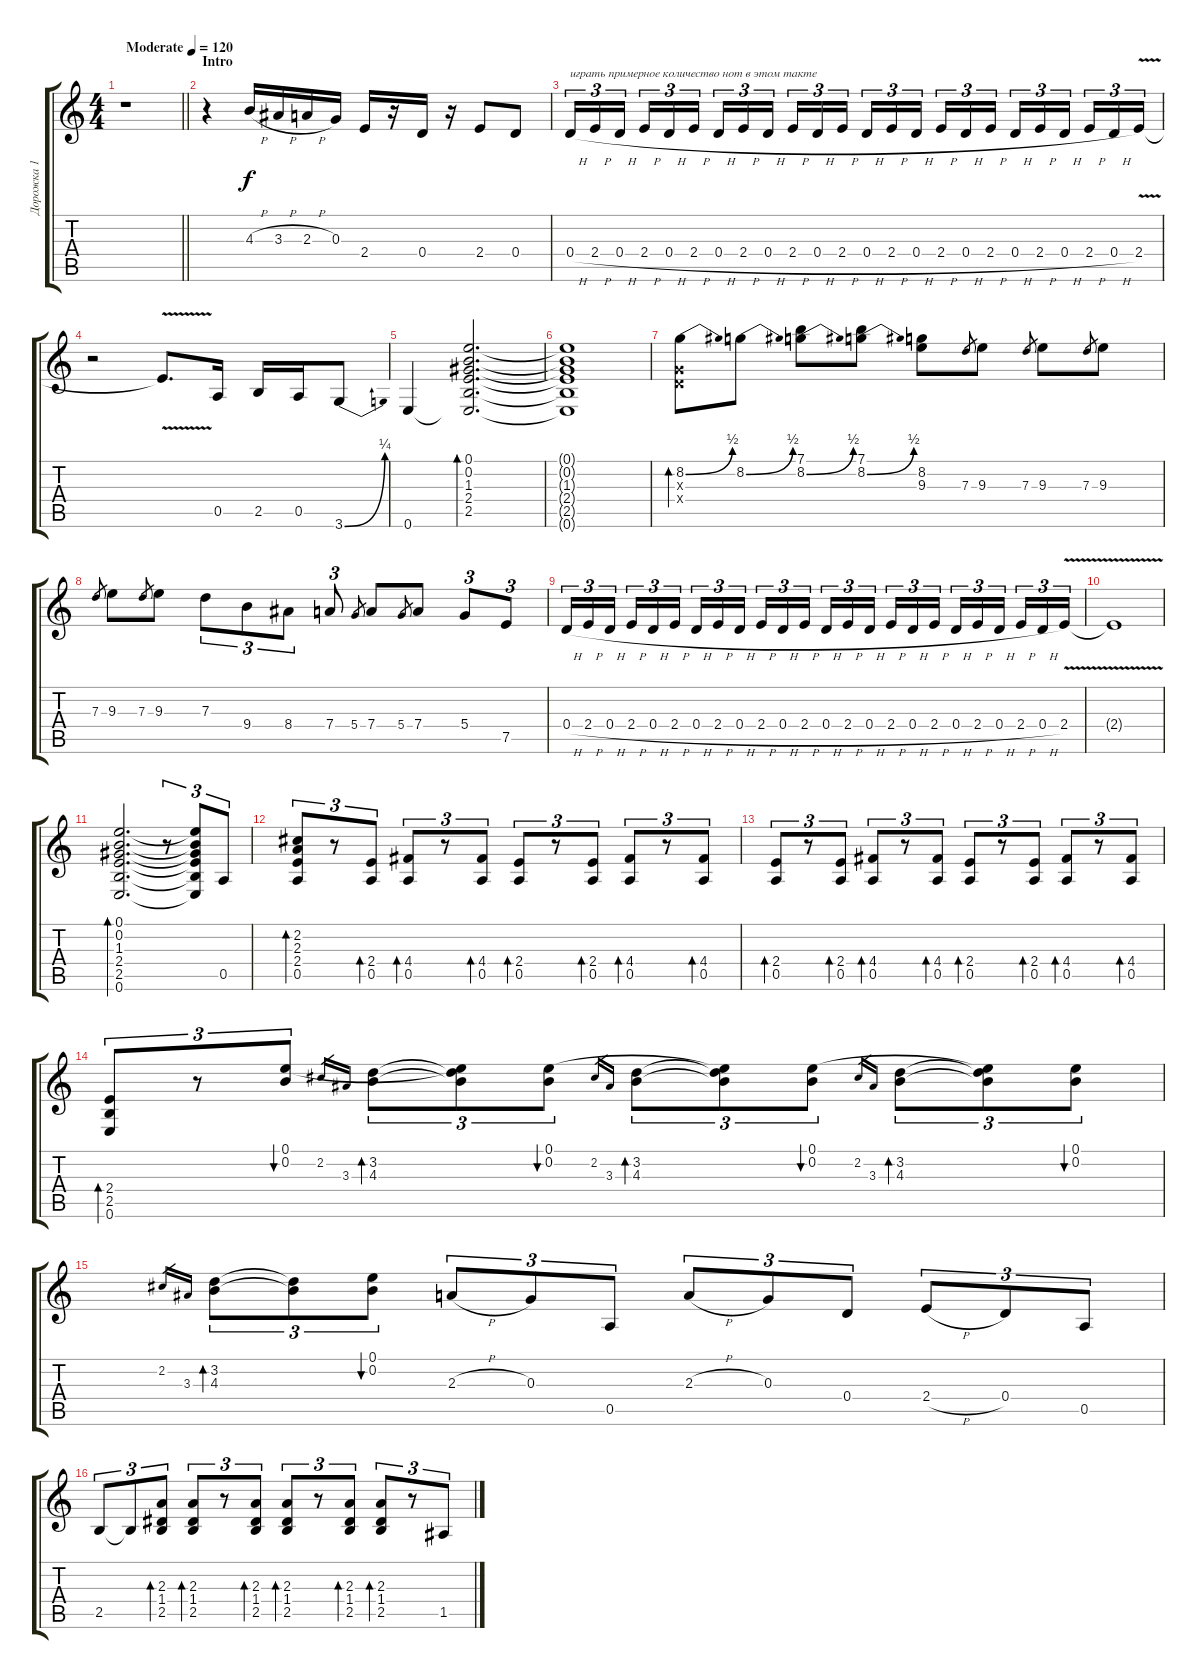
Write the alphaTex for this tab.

\track ("Дорожка 1" "Дорожка 1") {instrument acousticguitarsteel}
\staff {score tabs}
\tuning (E4 B3 G3 D3 A2 E2) {hide}
\ts (4 4)
\tempo (120 "Moderate")
\clef g2
\barLineRight lightlight
\ks c
r.1{dy f instrument acousticguitarsteel} |
\section ("" "Intro")
r.4 4.3{h}.16 3.3{h}.16 2.3{h}.16 0.3.16 2.4.16 r.16 0.4.16 r.16 2.4.8 0.4.8 |
0.4{h}.16{tu (3 2) txt "играть примерное количество нот в этом такте"} 2.4{h}.16{tu (3 2)} 0.4{h}.16{tu (3 2) beam splitsecondary} 2.4{h}.16{tu (3 2)} 0.4{h}.16{tu (3 2)} 2.4{h}.16{tu (3 2)} 0.4{h}.16{tu (3 2)} 2.4{h}.16{tu (3 2)} 0.4{h}.16{tu (3 2) beam splitsecondary} 2.4{h}.16{tu (3 2)} 0.4{h}.16{tu (3 2)} 2.4{h}.16{tu (3 2)} 0.4{h}.16{tu (3 2)} 2.4{h}.16{tu (3 2)} 0.4{h}.16{tu (3 2) beam splitsecondary} 2.4{h}.16{tu (3 2)} 0.4{h}.16{tu (3 2)} 2.4{h}.16{tu (3 2)} 0.4{h}.16{tu (3 2)} 2.4{h}.16{tu (3 2)} 0.4{h}.16{tu (3 2) beam splitsecondary} 2.4{h}.16{tu (3 2)} 0.4{h}.16{tu (3 2)} 2.4{v}.16{tu (3 2)} |
r.2 2.4{t}.8{d} 0.5.16 2.5.16 0.5.16 3.6{be (bend 0 0 60 1)}.8 |
0.6.4 (0.1 0.2 1.3 2.4 2.5 0.6{t}).2{d bd 60} |
(0.1{t} 0.2{t} 1.3{t} 2.4{t} 2.5{t} 0.6{t}).1 |
(8.2{be (bend 0 0 60 2)} 0.3{x} 0.4{x}).8{bd 60} 8.2{be (bend 0 0 60 2)}.8 (7.1 8.2{be (bend 0 0 60 2)}).8 (7.1 8.2{be (bend 0 0 60 2)}).8 (8.2 9.3).8 7.3.8{gr} 9.3.8 7.3.8{gr} 9.3.8 7.3.8{gr} 9.3.8 |
7.3.8{gr} 9.3.8 7.3.8{gr} 9.3.8 7.3.8{tu (3 2)} 9.4.8{tu (3 2)} 8.4.8{tu (3 2)} 7.4.8{tu (3 2)} 5.4.8{gr} 7.4.8 5.4.8{gr} 7.4.8 5.4.8{tu (3 2)} 7.5.8{tu (3 2)} |
0.4{h}.16{tu (3 2)} 2.4{h}.16{tu (3 2)} 0.4{h}.16{tu (3 2) beam splitsecondary} 2.4{h}.16{tu (3 2)} 0.4{h}.16{tu (3 2)} 2.4{h}.16{tu (3 2)} 0.4{h}.16{tu (3 2)} 2.4{h}.16{tu (3 2)} 0.4{h}.16{tu (3 2) beam splitsecondary} 2.4{h}.16{tu (3 2)} 0.4{h}.16{tu (3 2)} 2.4{h}.16{tu (3 2)} 0.4{h}.16{tu (3 2)} 2.4{h}.16{tu (3 2)} 0.4{h}.16{tu (3 2) beam splitsecondary} 2.4{h}.16{tu (3 2)} 0.4{h}.16{tu (3 2)} 2.4{h}.16{tu (3 2)} 0.4{h}.16{tu (3 2)} 2.4{h}.16{tu (3 2)} 0.4{h}.16{tu (3 2) beam splitsecondary} 2.4{h}.16{tu (3 2)} 0.4{h}.16{tu (3 2)} 2.4{v}.16{tu (3 2)} |
2.4{t}.1 |
(0.1 0.2 1.3 2.4 2.5 0.6).2{d bd 60} r.8{tu (3 2)} (0.1{t} 0.2{t} 1.3{t} 2.4{t} 2.5{t} 0.6{t}).8{tu (3 2)} 0.5.8{tu (3 2)} |
(2.2 2.3 2.4 0.5).8{tu (3 2) bd 60} r.8{tu (3 2)} (2.4 0.5).8{tu (3 2) bd 60} (4.4 0.5).8{tu (3 2) bd 60} r.8{tu (3 2)} (4.4 0.5).8{tu (3 2) bd 60} (2.4 0.5).8{tu (3 2) bd 60} r.8{tu (3 2)} (2.4 0.5).8{tu (3 2) bd 60} (4.4 0.5).8{tu (3 2) bd 60} r.8{tu (3 2)} (4.4 0.5).8{tu (3 2) bd 60} |
(2.4 0.5).8{tu (3 2) bd 60} r.8{tu (3 2)} (2.4 0.5).8{tu (3 2) bd 60} (4.4 0.5).8{tu (3 2) bd 60} r.8{tu (3 2)} (4.4 0.5).8{tu (3 2) bd 60} (2.4 0.5).8{tu (3 2) bd 60} r.8{tu (3 2)} (2.4 0.5).8{tu (3 2) bd 60} (4.4 0.5).8{tu (3 2) bd 60} r.8{tu (3 2)} (4.4 0.5).8{tu (3 2) bd 60} |
(2.4 2.5 0.6).8{tu (3 2) bd 60} r.8{tu (3 2)} (0.1 0.2).8{tu (3 2) bu 60} 2.2.16{gr} 3.3.16{gr} (3.2 4.3).8{tu (3 2) bd 60} (0.1{t} 3.2{t} 4.3{t}).8{tu (3 2)} (0.1 0.2).8{tu (3 2) bu 60} 2.2.16{gr} 3.3.16{gr} (3.2 4.3).8{tu (3 2) bd 60} (0.1{t} 3.2{t} 4.3{t}).8{tu (3 2)} (0.1 0.2).8{tu (3 2) bu 60} 2.2.16{gr} 3.3.16{gr} (3.2 4.3).8{tu (3 2) bd 60} (0.1{t} 3.2{t} 4.3{t}).8{tu (3 2)} (0.1 0.2).8{tu (3 2) bu 60} |
2.2.16{gr} 3.3.16{gr} (3.2 4.3).8{tu (3 2) bd 60} (3.2{t} 4.3{t}).8{tu (3 2)} (0.1 0.2).8{tu (3 2) bu 60} 2.3{h}.8{tu (3 2)} 0.3.8{tu (3 2)} 0.5.8{tu (3 2)} 2.3{h}.8{tu (3 2)} 0.3.8{tu (3 2)} 0.4.8{tu (3 2)} 2.4{h}.8{tu (3 2)} 0.4.8{tu (3 2)} 0.5.8{tu (3 2)} |
2.5.8{tu (3 2)} 2.5{t}.8{tu (3 2)} (2.3 1.4 2.5).8{tu (3 2) bd 60} (2.3 1.4 2.5).8{tu (3 2) bd 60} r.8{tu (3 2)} (2.3 1.4 2.5).8{tu (3 2) bd 60} (2.3 1.4 2.5).8{tu (3 2) bd 60} r.8{tu (3 2)} (2.3 1.4 2.5).8{tu (3 2) bd 60} (2.3 1.4 2.5).8{tu (3 2) bd 60} r.8{tu (3 2)} 1.5.8{tu (3 2)}
